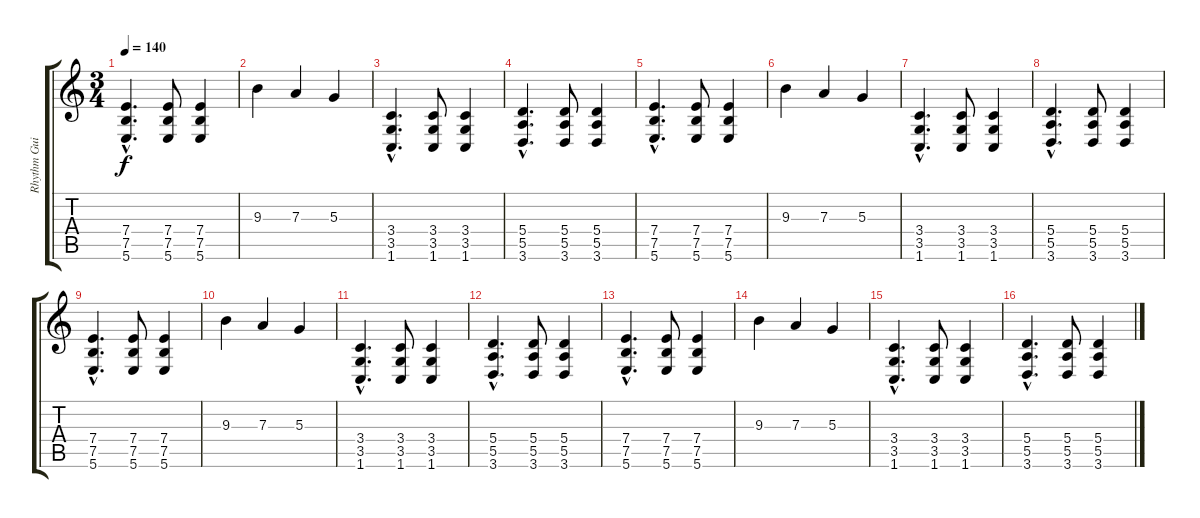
\track ("Rhythm Guitar II" "Rhythm Gui") {instrument distortionguitar}
\staff {score tabs}
\tuning (B3 Gb3 D3 A2 E2 B1) {hide}
\ts (3 4)
\tempo 140
\clef g2
\ks c
(7.4{hac} 7.5{hac} 5.6{hac}).4{d dy f} (7.4 7.5 5.6).8 (7.4 7.5 5.6).4 |
9.3.4 7.3.4 5.3.4 |
(3.4{hac} 3.5{hac} 1.6{hac}).4{d} (3.4 3.5 1.6).8 (3.4 3.5 1.6).4 |
(5.4{hac} 5.5{hac} 3.6{hac}).4{d} (5.4 5.5 3.6).8 (5.4 5.5 3.6).4 |
(7.4{hac} 7.5{hac} 5.6{hac}).4{d} (7.4 7.5 5.6).8 (7.4 7.5 5.6).4 |
9.3.4 7.3.4 5.3.4 |
(3.4{hac} 3.5{hac} 1.6{hac}).4{d} (3.4 3.5 1.6).8 (3.4 3.5 1.6).4 |
(5.4{hac} 5.5{hac} 3.6{hac}).4{d} (5.4 5.5 3.6).8 (5.4 5.5 3.6).4 |
(7.4{hac} 7.5{hac} 5.6{hac}).4{d} (7.4 7.5 5.6).8 (7.4 7.5 5.6).4 |
9.3.4 7.3.4 5.3.4 |
(3.4{hac} 3.5{hac} 1.6{hac}).4{d} (3.4 3.5 1.6).8 (3.4 3.5 1.6).4 |
(5.4{hac} 5.5{hac} 3.6{hac}).4{d} (5.4 5.5 3.6).8 (5.4 5.5 3.6).4 |
(7.4{hac} 7.5{hac} 5.6{hac}).4{d} (7.4 7.5 5.6).8 (7.4 7.5 5.6).4 |
9.3.4 7.3.4 5.3.4 |
(3.4{hac} 3.5{hac} 1.6{hac}).4{d} (3.4 3.5 1.6).8 (3.4 3.5 1.6).4 |
(5.4{hac} 5.5{hac} 3.6{hac}).4{d} (5.4 5.5 3.6).8 (5.4 5.5 3.6).4
